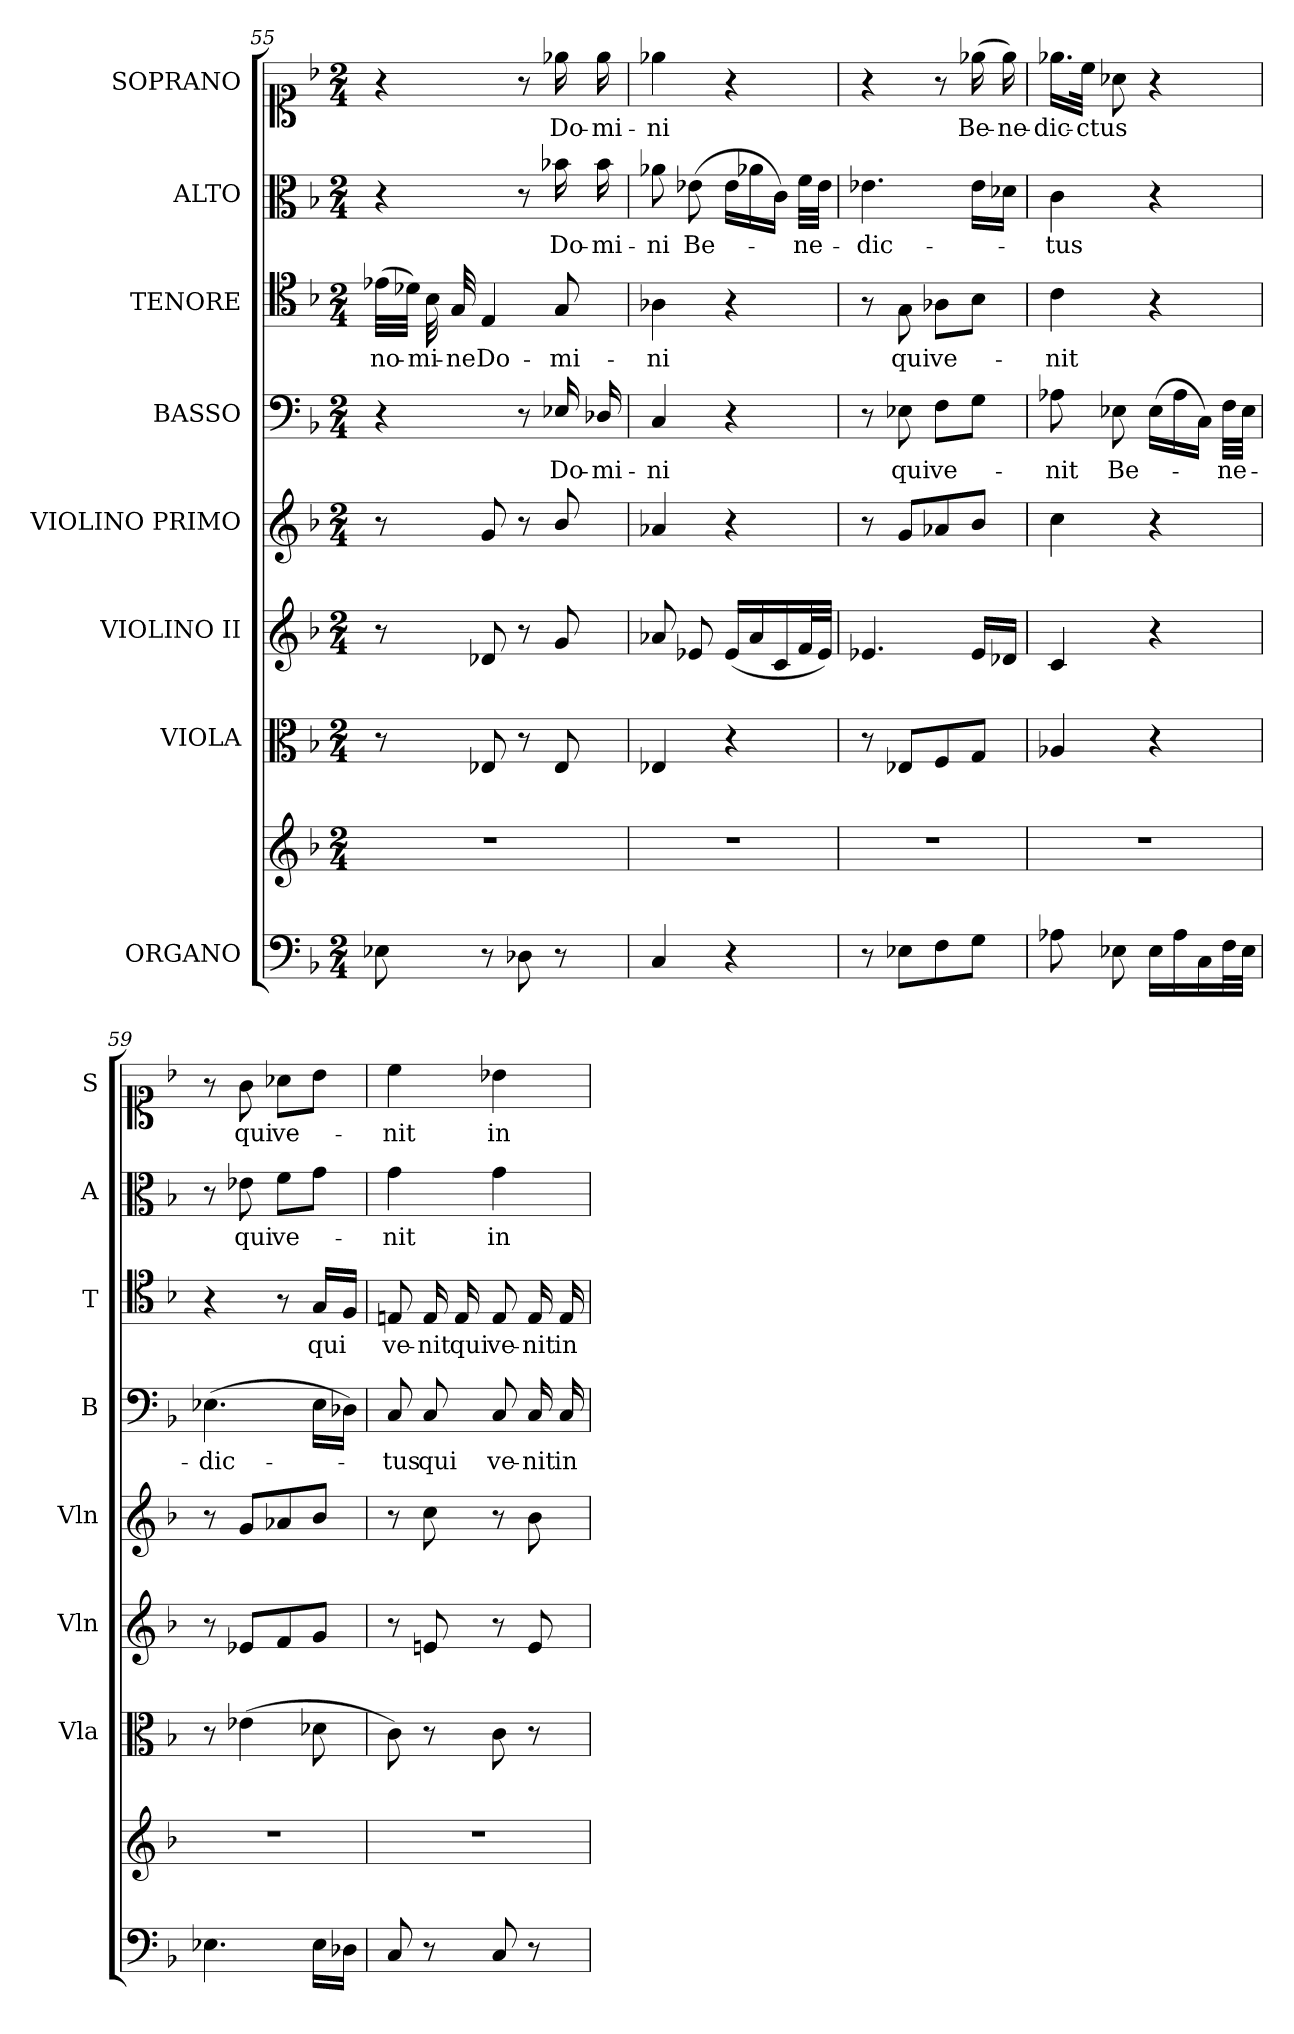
**kern	**kern	**kern	**kern	**kern	**kern	**text	**kern	**text	**kern	**text	**kern	**text
*part8	*part8	*part7	*part6	*part5	*part4	*part4	*part3	*part3	*part2	*part2	*part1	*part1
*staff9	*staff8	*staff7	*staff6	*staff5	*staff4	*staff4	*staff3	*staff3	*staff2	*staff2	*staff1	*staff1
*I"ORGANO	*	*I"VIOLA	*I"VIOLINO II	*I"VIOLINO PRIMO	*I"BASSO	*	*I"TENORE	*	*I"ALTO	*	*I"SOPRANO	*
*	*	*I'Vla	*I'Vln	*I'Vln	*I'B	*	*I'T	*	*I'A	*	*I'S	*
*clefF4	*clefG2	*clefC3	*clefG2	*clefG2	*clefF4	*	*clefC4	*	*clefC3	*	*clefC1	*
*k[b-]	*k[b-]	*k[b-]	*k[b-]	*k[b-]	*k[b-]	*	*k[b-]	*	*k[b-]	*	*k[b-]	*
*F:	*F:	*	*F:	*F:	*F:	*	*	*	*F:	*	*F:	*
*M2/4	*M2/4	*M2/4	*M2/4	*M2/4	*M2/4	*	*M2/4	*	*M2/4	*	*M2/4	*
=55	=55	=55	=55	=55	=55	=55	=55	=55	=55	=55	=55	=55
8E-X\	2r	8r	8r	8r	4r	.	(>32e-X\LLL	no-	4r	.	4r	.
.	.	.	.	.	.	.	32d-X\JJJ)	.	.	.	.	.
.	.	.	.	.	.	.	32B-\	-mi-	.	.	.	.
.	.	.	.	.	.	.	32G/	-ne	.	.	.	.
8r	.	8E-X/	8d-X/	8g/	.	.	4E/	Do-	.	.	.	.
8D-X\	.	8r	8r	8r	8r	.	.	.	8r	.	8r	.
8r	.	8E-/	8g/	8b-/	16E-X/	Do-	8G/	-mi-	16b-X\	Do-	16ee-X\	Do-
.	.	.	.	.	16D-X/	-mi-	.	.	16b-\	-mi-	16ee-\	-mi-
=56	=56	=56	=56	=56	=56	=56	=56	=56	=56	=56	=56	=56
4C/	2r	4E-X/	8a-X/	4a-X/	4C/	-ni	4A-X\	-ni	8a-X\	-ni	4ee-X\	-ni
.	.	.	8e-X/	.	.	.	.	.	(>8e-X\	Be-	.	.
4r	.	4r	(<16e-/LL	4r	4r	.	4r	.	16e-\LL	.	4r	.
.	.	.	16a-/	.	.	.	.	.	16a-X\	.	.	.
.	.	.	16c/	.	.	.	.	.	16c\JJ)	.	.	.
.	.	.	32f/L	.	.	.	.	.	32f\LLL	-ne-	.	.
.	.	.	32e-/JJJ)	.	.	.	.	.	32e-\JJJ	.	.	.
=57	=57	=57	=57	=57	=57	=57	=57	=57	=57	=57	=57	=57
8r	2r	8r	4.e-X/	8r	8r	.	8r	.	4.e-X\	-dic-	4r	.
8E-X\L	.	8E-X/L	.	8g/L	8E-X\	qui	8G\	qui	.	.	.	.
8F\	.	8F/	.	8a-X/	8F\L	ve-	8A-X\L	ve-	.	.	8r	.
8G\J	.	8G/J	16e-/LL	8b-\J	8G\J	.	8B-\J	.	16e-\LL	.	(>16ee-X\	Be-
.	.	.	16d-X/JJ	.	.	.	.	.	16d-X\JJ	.	16ee-\)	-ne-
=58	=58	=58	=58	=58	=58	=58	=58	=58	=58	=58	=58	=58
8A-X\	2r	4A-X/	4c/	4cc\	8A-X\	-nit	4c\	-nit	4c\	-tus	16.ee-X\LL	-dic-
.	.	.	.	.	.	.	.	.	.	.	32cc\JJk	-ctus
8E-X\	.	.	.	.	8E-X\	Be-	.	.	.	.	8a-X\	.
16E-\LL	.	4r	4r	4r	(>16E-\LL	.	4r	.	4r	.	4r	.
16A-\	.	.	.	.	16A-\	.	.	.	.	.	.	.
16C/	.	.	.	.	16C/JJ)	.	.	.	.	.	.	.
32F\L	.	.	.	.	32F\LLL	-ne-	.	.	.	.	.	.
32E-\JJJ	.	.	.	.	32E-\JJJ	.	.	.	.	.	.	.
=59	=59	=59	=59	=59	=59	=59	=59	=59	=59	=59	=59	=59
4.E-X\	2r	8r	8r	8r	(>4.E-X\	-dic-	4r	.	8r	.	8r	.
.	.	(>4e-X\	8e-X/L	8g/L	.	.	.	.	8e-X\	qui	8g\	qui
.	.	.	8f/	8a-X/	.	.	8r	.	8f\L	ve-	8a-X\L	ve-
16E-\LL	.	8d-X\	8g/J	8b-\J	16E-\LL	.	16G/LL	qui	8g\J	.	8b-\J	.
16D-X\JJ	.	.	.	.	16D-X\JJ)	.	16F/JJ	.	.	.	.	.
=60	=60	=60	=60	=60	=60	=60	=60	=60	=60	=60	=60	=60
8C/	2r	8c\)	8r	8r	8C/	-tus	8En/	ve-	4g\	-nit	4cc\	-nit
8r	.	8r	8en/	8cc\	8C/	qui	16E/	-nit	.	.	.	.
.	.	.	.	.	.	.	16E/	qui	.	.	.	.
8C/	.	8c\	8r	8r	8C/	ve-	8E/	ve-	4g\	in	4b-X\	in
8r	.	8r	8e/	8b-\	16C/	-nit	16E/	-nit	.	.	.	.
.	.	.	.	.	16C/	in	16E/	in	.	.	.	.
=	=	=	=	=	=	=	=	=	=	=	=	=
*-	*-	*-	*-	*-	*-	*-	*-	*-	*-	*-	*-	*-
